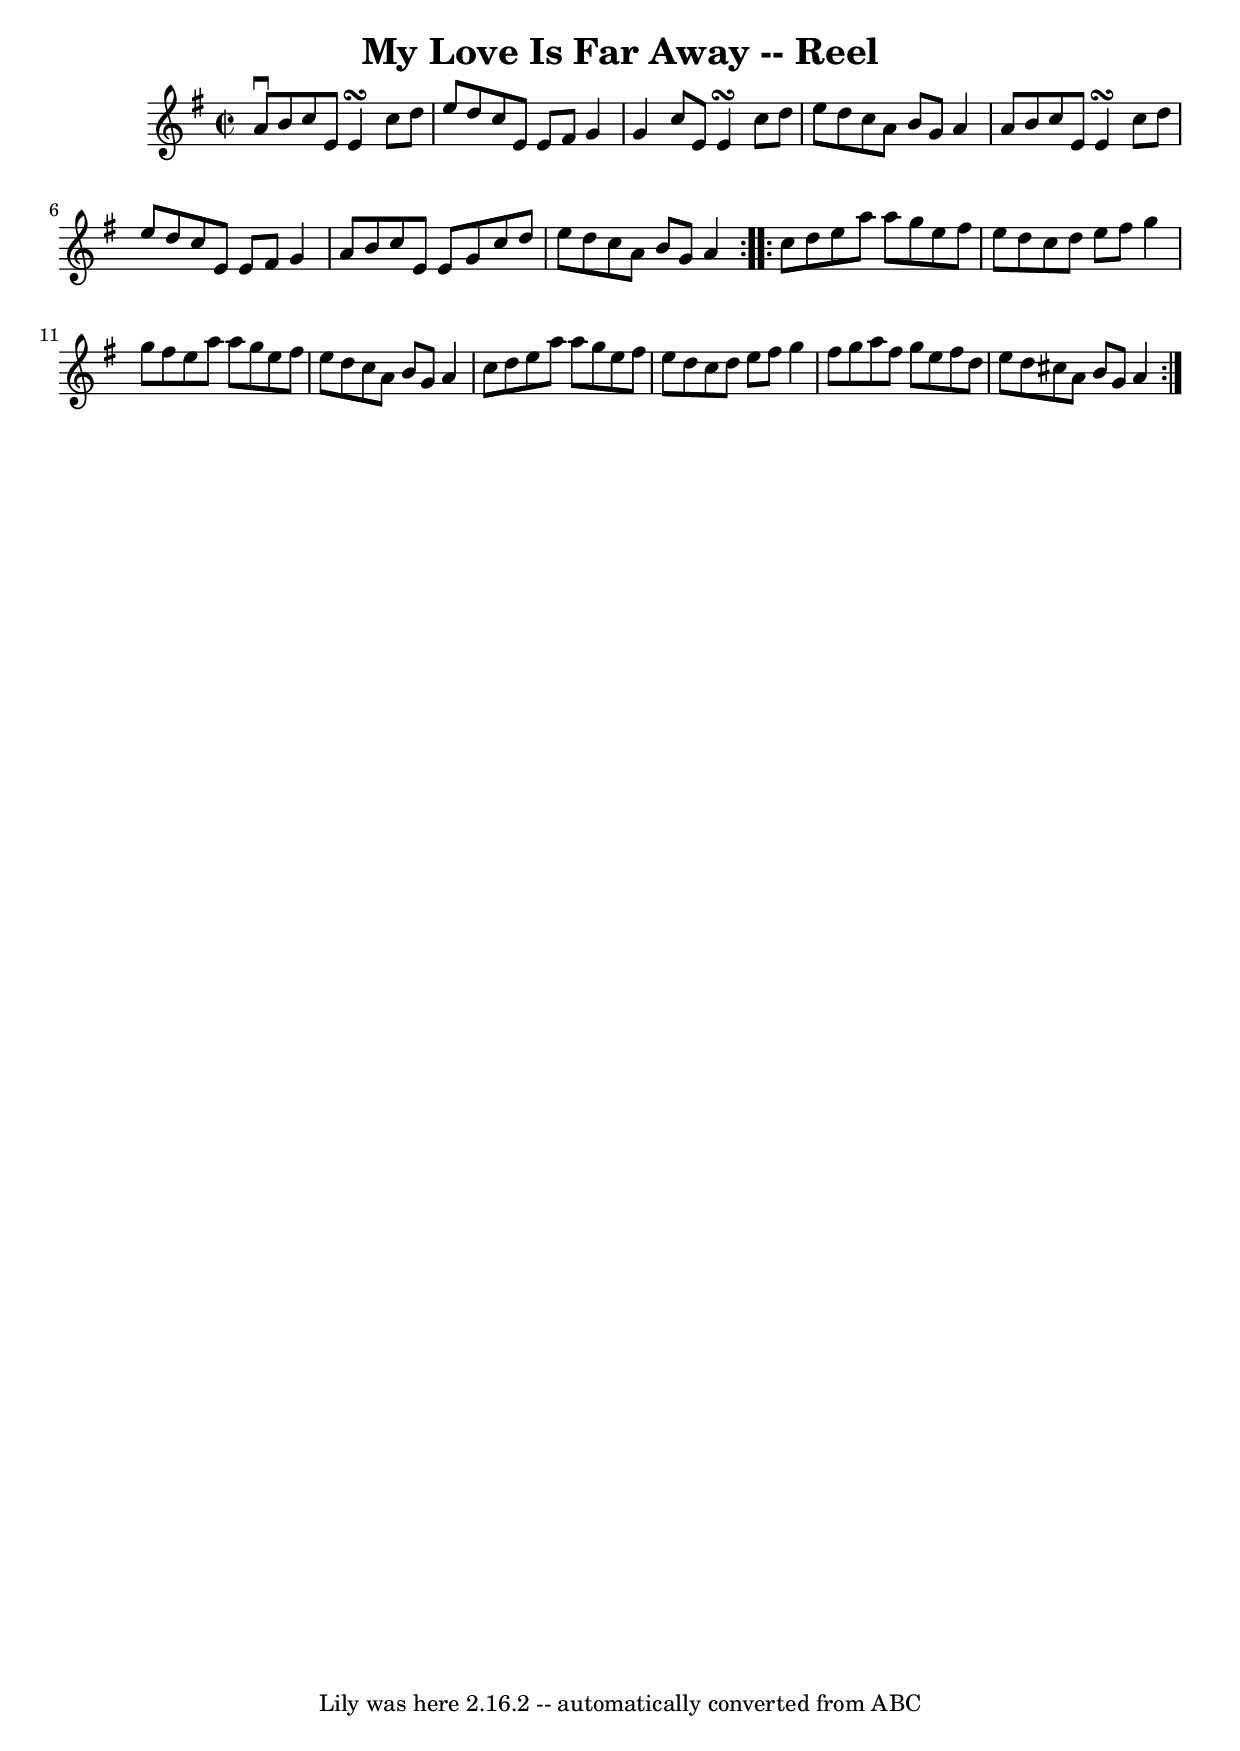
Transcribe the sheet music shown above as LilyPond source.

\version "2.16.2"
\include "Mammoth.ily"
\header {
  %% book = "Ryan's Mammoth Collection"
  crossRefNumber = "1"
  footnotes = "\\\\47"
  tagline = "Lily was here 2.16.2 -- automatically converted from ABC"
  title = "My Love Is Far Away -- Reel"

}
voicedefault =  {



  \repeat volta 2 {

    \override Staff.TimeSignature #'style = #'C
    \time 2/2 
    \key a \dorian     a'8^\downbow b'8   |
    c''8 e'8         e'4\turn c''8 d''8 e''8 d''8     |
    c''8 e'8 e'8         fis'8 g'4 g'4     |
    c''8 e'8 e'4\turn c''8 d''8         e''8 d''8     |
    c''8 a'8 b'8 g'8 a'4 a'8 b'8     |
    c''8 e'8 e'4\turn c''8 d''8 e''8 d''8     |
    c''8 e'8 e'8 fis'8 g'4 a'8 b'8    |
    c''8       e'8 e'8 g'8 c''8 d''8 e''8 d''8     |
    c''8 a'8   
    b'8 g'8 a'4    
  }     
  \repeat volta 2 {     c''8 d''8   |
    e''8      a''8 a''8 g''8 e''8 fis''8 e''8 d''8     |
    c''8         d''8 e''8 fis''8 g''4 g''8 fis''8     |
    e''8 a''8         a''8 g''8 e''8 fis''8 e''8 d''8     |
    c''8 a'8 b'8      g'8 a'4 c''8 d''8     |
    e''8 a''8 a''8 g''8         e''8 fis''8 e''8 d''8     |
    c''8 d''8 e''8 fis''8         g''4 fis''8 g''8     |
    a''8 fis''8 g''8 e''8 fis''8        d''8 e''8 d''8     |
    cis''8 a'8 b'8 g'8 a'4    
  }   

}

\score{
  <<

    \context Staff="default"
    {
      \voicedefault 
      
    }

  >>
  \layout {
    
  }
  \midi {
  }

}
